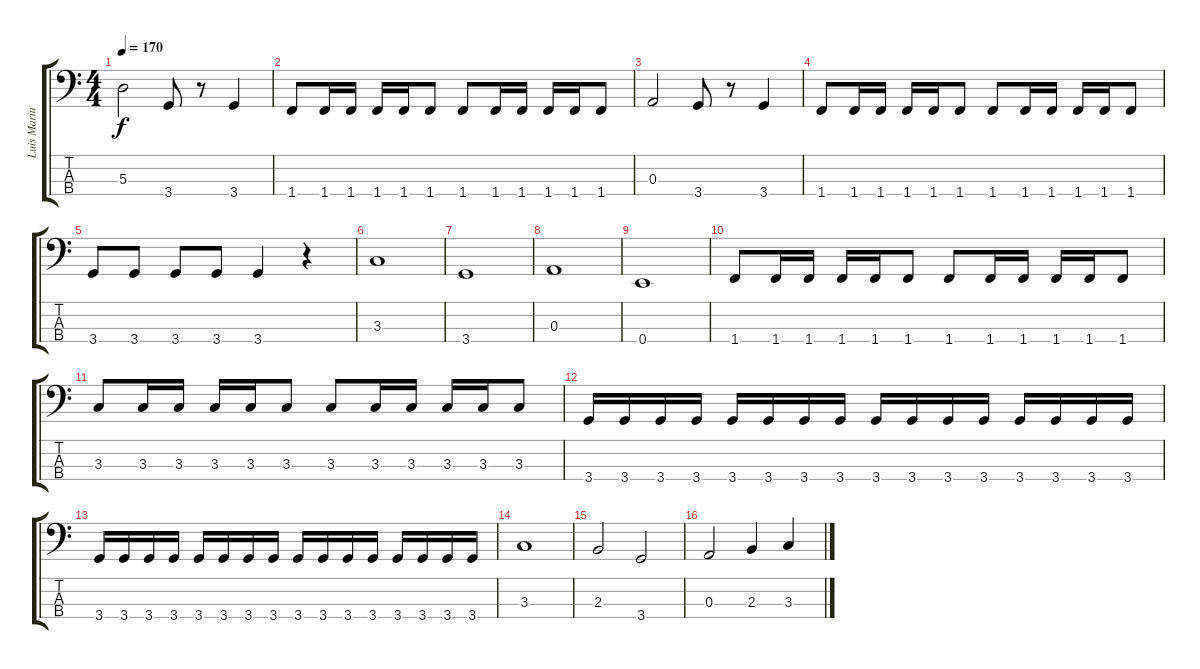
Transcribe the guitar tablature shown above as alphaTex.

\track ("Luis Mariuti" "Luis Mariu") {instrument electricbassfinger}
\staff {score tabs}
\tuning (G2 D2 A1 E1) {hide}
\ts (4 4)
\tempo 170
\clef f4
\ks c
5.3.2{dy f} 3.4.8 r.8 3.4.4 |
1.4.8 1.4.16 1.4.16 1.4.16 1.4.16 1.4.8 1.4.8 1.4.16 1.4.16 1.4.16 1.4.16 1.4.8 |
0.3.2 3.4.8 r.8 3.4.4 |
1.4.8 1.4.16 1.4.16 1.4.16 1.4.16 1.4.8 1.4.8 1.4.16 1.4.16 1.4.16 1.4.16 1.4.8 |
3.4.8 3.4.8 3.4.8 3.4.8 3.4.4 r.4 |
3.3.1 |
3.4.1 |
0.3.1 |
0.4.1 |
1.4.8 1.4.16 1.4.16 1.4.16 1.4.16 1.4.8 1.4.8 1.4.16 1.4.16 1.4.16 1.4.16 1.4.8 |
3.3.8 3.3.16 3.3.16 3.3.16 3.3.16 3.3.8 3.3.8 3.3.16 3.3.16 3.3.16 3.3.16 3.3.8 |
3.4.16 3.4.16 3.4.16 3.4.16 3.4.16 3.4.16 3.4.16 3.4.16 3.4.16 3.4.16 3.4.16 3.4.16 3.4.16 3.4.16 3.4.16 3.4.16 |
3.4.16 3.4.16 3.4.16 3.4.16 3.4.16 3.4.16 3.4.16 3.4.16 3.4.16 3.4.16 3.4.16 3.4.16 3.4.16 3.4.16 3.4.16 3.4.16 |
3.3.1 |
2.3.2 3.4.2 |
0.3.2 2.3.4 3.3.4
